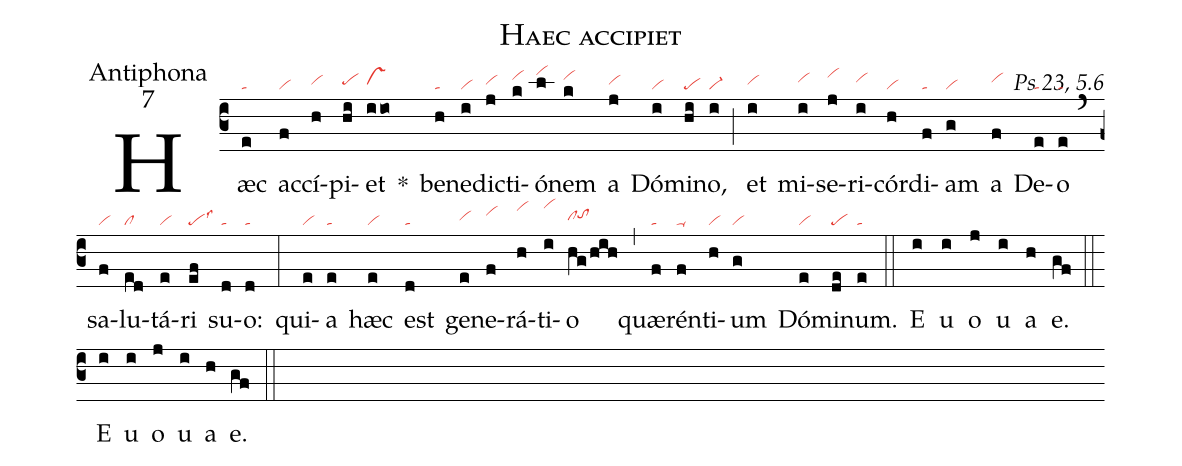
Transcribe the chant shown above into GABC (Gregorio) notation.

name:Haec accipiet;
office-part:Antiphona;
mode:7;
commentary:Ps 23, 5.6;
nabc-lines:1;
%%
(c3) Hæc(e|ta) ac(f|vi)cí(h|vihh)pi(hi|pehh)et(iio|vshh) <sp>*</sp>() be(h|ta)ne(i|vi)dic(j|vihh)ti(k|vihj)ó(l|vihl)nem(k|vihj) a(j|vihh) Dó(i|vi)mi(hi|pe)no,(i|vi-) (;) et(i|vihh) mi(i|vihi)se(j|vihk)ri(i|vihi)cór(h|vi)di(f|ta)am(g|vi) a(f|vihi) De(e|ta)o(e|ta) (`) sa(f|vi)lu(ed|cl)tá(e|vi)ri(ef|pelss3) su(d|ta)o:(d|ta) (:) qui(e|vi)a(e|ta) hæc(e|vi) est(d|ta) ge(e|vihh)ne(f|vihj)rá(h|vihl)ti(i|vihm)o(hg/hih|clhhtohi) (,) quæ(f|ta)rén(f|ta-)ti(h|vi)um(g|vi) Dó(e|vi)mi(de|pe)num.(e|ta) (::)<eu>E(i) u(i) o(j) u(i) a(h) e.(gf) </eu>(::)
<eu>E(i) u(i) o(j) u(i) a(h) e.(gf) </eu>(::)
